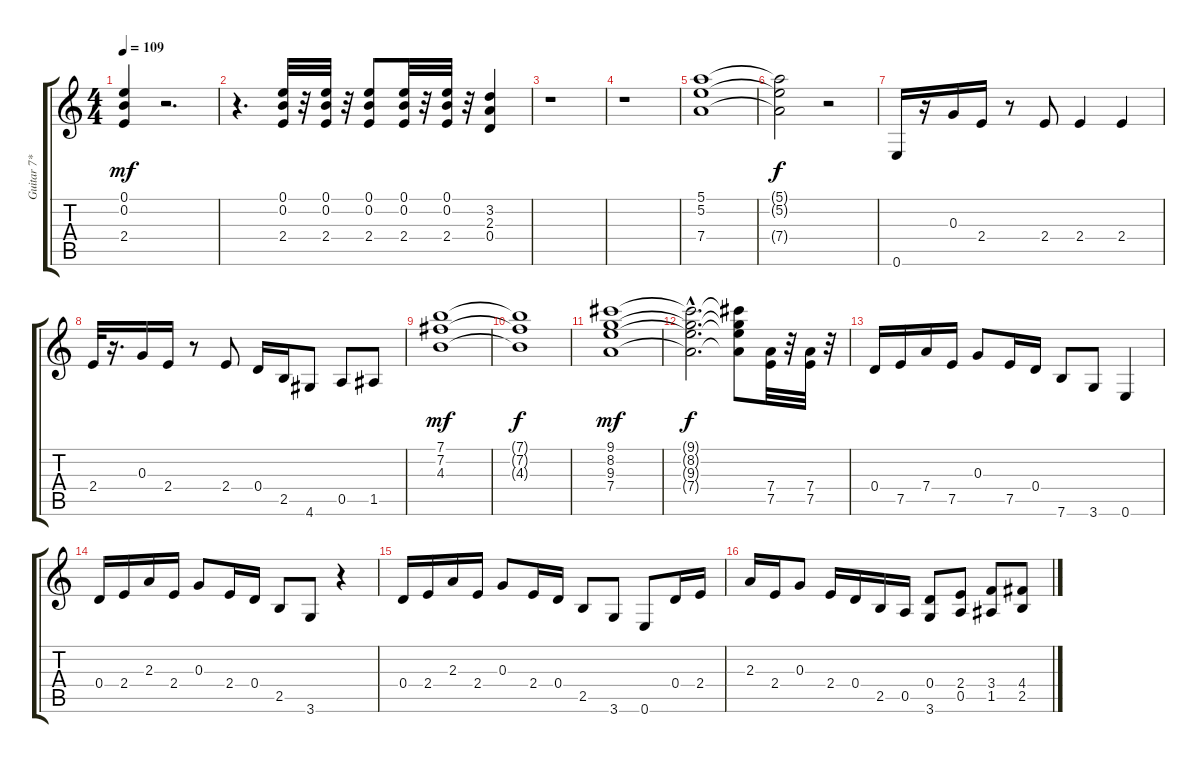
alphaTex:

\track ("Guitar 7*" "Guitar 7*") {instrument distortionguitar}
\staff {score tabs}
\tuning (E4 B3 G3 D3 A2 E2) {hide}
\ts (4 4)
\tempo 109
\clef g2
\ks c
(0.1 0.2 2.4).4{dy mf} r.2{d} |
r.4{d} (0.1 0.2 2.4).32 r.32 (0.1 0.2 2.4).32 r.32 (0.1 0.2 2.4).8 (0.1 0.2 2.4).32 r.32 (0.1 0.2 2.4).32 r.32 (3.2 2.3 0.4).4 |
r.1 |
r.1 |
(5.1 5.2 7.4).1 |
(5.1{t} 5.2{t} 7.4{t}).2{dy f} r.2 |
0.6.16 r.16 0.3.16 2.4.16 r.8 2.4.8 2.4.4 2.4.4 |
2.4.32 r.16{d} 0.3.16 2.4.16 r.8 2.4.8 0.4.16 2.5.16 4.6.8 0.5.8 1.5.8 |
(7.1 7.2 4.3).1{dy mf} |
(7.1{t} 7.2{t} 4.3{t}).1{dy f} |
(9.1 8.2 9.3 7.4).1{dy mf} |
(9.1{hac t} 8.2{hac t} 9.3{hac t} 7.4{hac t}).2{d dy f} (9.1{t} 8.2{t} 9.3{t} 7.4{t}).8 (7.4 7.5).32 r.32 (7.4 7.5).32 r.32 |
0.4.16 7.5.16 7.4.16 7.5.16 0.3.8 7.5.16 0.4.16 7.6.8 3.6.8 0.6.4 |
0.4.16 2.4.16 2.3.16 2.4.16 0.3.8 2.4.16 0.4.16 2.5.8 3.6.8 r.4 |
0.4.16 2.4.16 2.3.16 2.4.16 0.3.8 2.4.16 0.4.16 2.5.8 3.6.8 0.6.8 0.4.16 2.4.16 |
2.3.16 2.4.16 0.3.8 2.4.16 0.4.16 2.5.16 0.5.16 (0.4 3.6).8 (2.4 0.5).8 (3.4 1.5).8 (4.4 2.5).8
